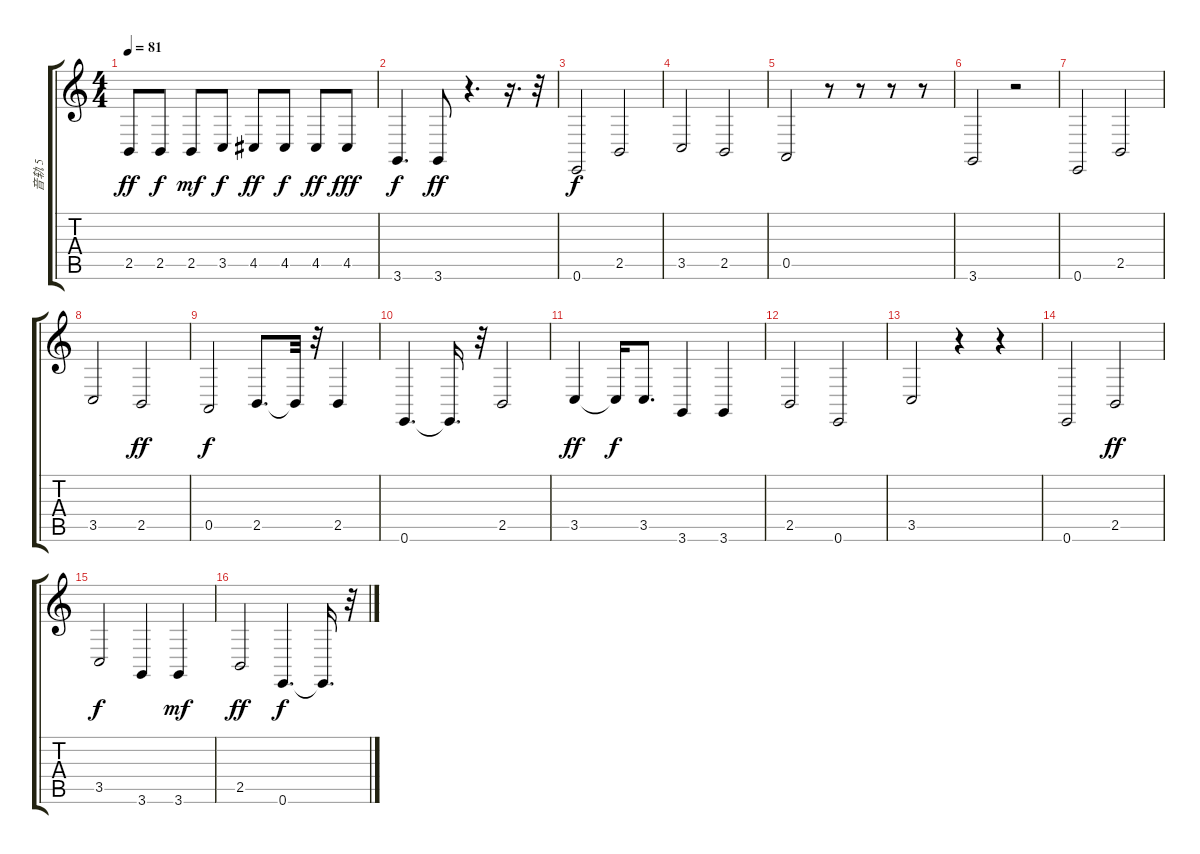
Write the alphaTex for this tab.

\track ("音轨 5" "音轨 5") {instrument acousticgrandpiano}
\staff {score tabs}
\tuning (E4 B3 G3 D3 A2 E2) {hide}
\ts (4 4)
\tempo 81
\clef g2
\ks c
2.5.8{dy ff} 2.5.8{dy f} 2.5.8{dy mf} 3.5.8{dy f} 4.5.8{dy ff} 4.5.8{dy f} 4.5.8{dy ff} 4.5.8{dy fff} |
3.6.4{d dy f} 3.6.8{dy ff} r.4{d} r.16{d} r.32 |
0.6.2{dy f} 2.5.2 |
3.5.2 2.5.2 |
0.5.2 r.8 r.8 r.8 r.8 |
3.6.2 r.2 |
0.6.2 2.5.2 |
3.5.2 2.5.2{dy ff} |
0.5.2{dy f} 2.5.8{d} 2.5{t}.32 r.32 2.5.4 |
0.6.4{d} 0.6{t}.16{d} r.32 2.5.2 |
3.5.4{dy ff} 3.5{t}.16{dy f} 3.5.8{d} 3.6.4 3.6.4 |
2.5.2 0.6.2 |
3.5.2 r.4 r.4 |
0.6.2 2.5.2{dy ff} |
3.5.2{dy f} 3.6.4 3.6.4{dy mf} |
2.5.2{dy ff} 0.6.4{d dy f} 0.6{t}.16{d} r.32
